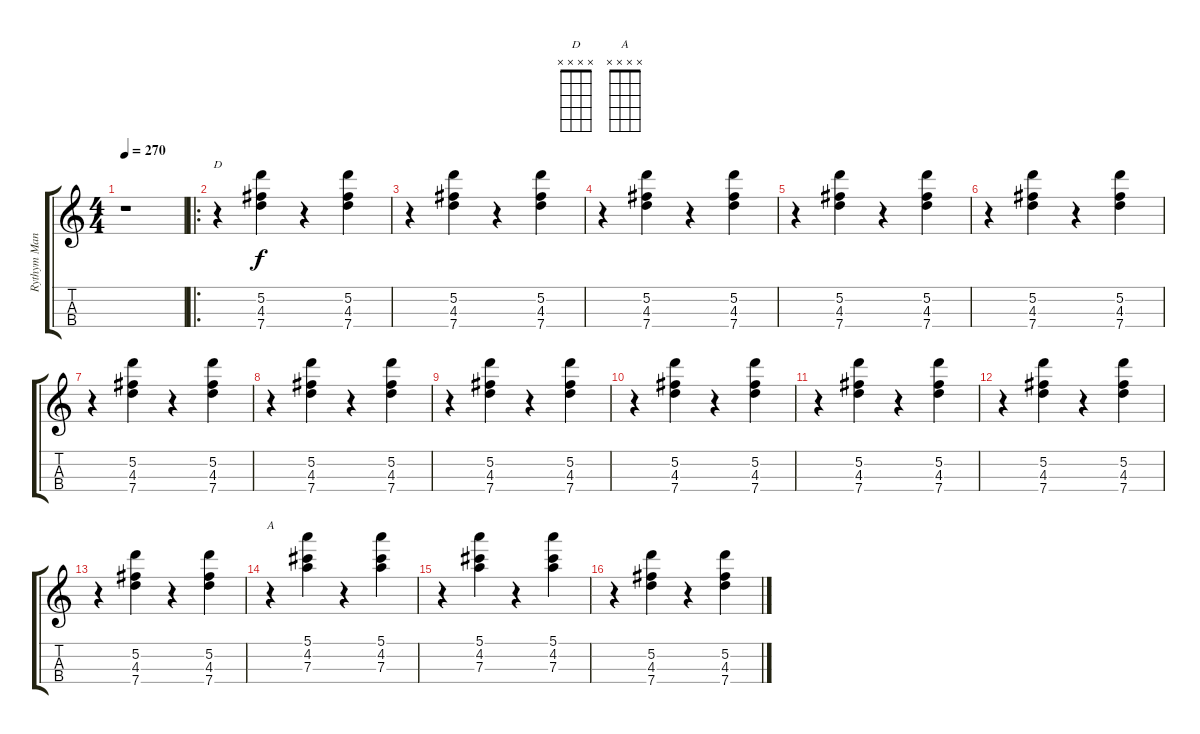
\track ("Rythym Mandolin" "Rythym Man") {instrument banjo}
\staff {score tabs}
\tuning (E5 A4 D4 G3) {hide}
\displaytranspose 12
\chord ("D" x x x x) {firstfret 0}
\chord ("A" x x x x) {firstfret 0}
\ts (4 4)
\tempo 270
\clef g2
\ks c
r.1{dy f instrument banjo} |
\ro
r.4{ch "D"} (5.2 4.3 7.4).4 r.4 (5.2 4.3 7.4).4 |
r.4 (5.2 4.3 7.4).4 r.4 (5.2 4.3 7.4).4 |
r.4 (5.2 4.3 7.4).4 r.4 (5.2 4.3 7.4).4 |
r.4 (5.2 4.3 7.4).4 r.4 (5.2 4.3 7.4).4 |
r.4 (5.2 4.3 7.4).4 r.4 (5.2 4.3 7.4).4 |
r.4 (5.2 4.3 7.4).4 r.4 (5.2 4.3 7.4).4 |
r.4 (5.2 4.3 7.4).4 r.4 (5.2 4.3 7.4).4 |
r.4 (5.2 4.3 7.4).4 r.4 (5.2 4.3 7.4).4 |
r.4 (5.2 4.3 7.4).4 r.4 (5.2 4.3 7.4).4 |
r.4 (5.2 4.3 7.4).4 r.4 (5.2 4.3 7.4).4 |
r.4 (5.2 4.3 7.4).4 r.4 (5.2 4.3 7.4).4 |
r.4 (5.2 4.3 7.4).4 r.4 (5.2 4.3 7.4).4 |
r.4{ch "A"} (5.1 4.2 7.3).4 r.4 (5.1 4.2 7.3).4 |
r.4 (5.1 4.2 7.3).4 r.4 (5.1 4.2 7.3).4 |
r.4 (5.2 4.3 7.4).4 r.4 (5.2 4.3 7.4).4
